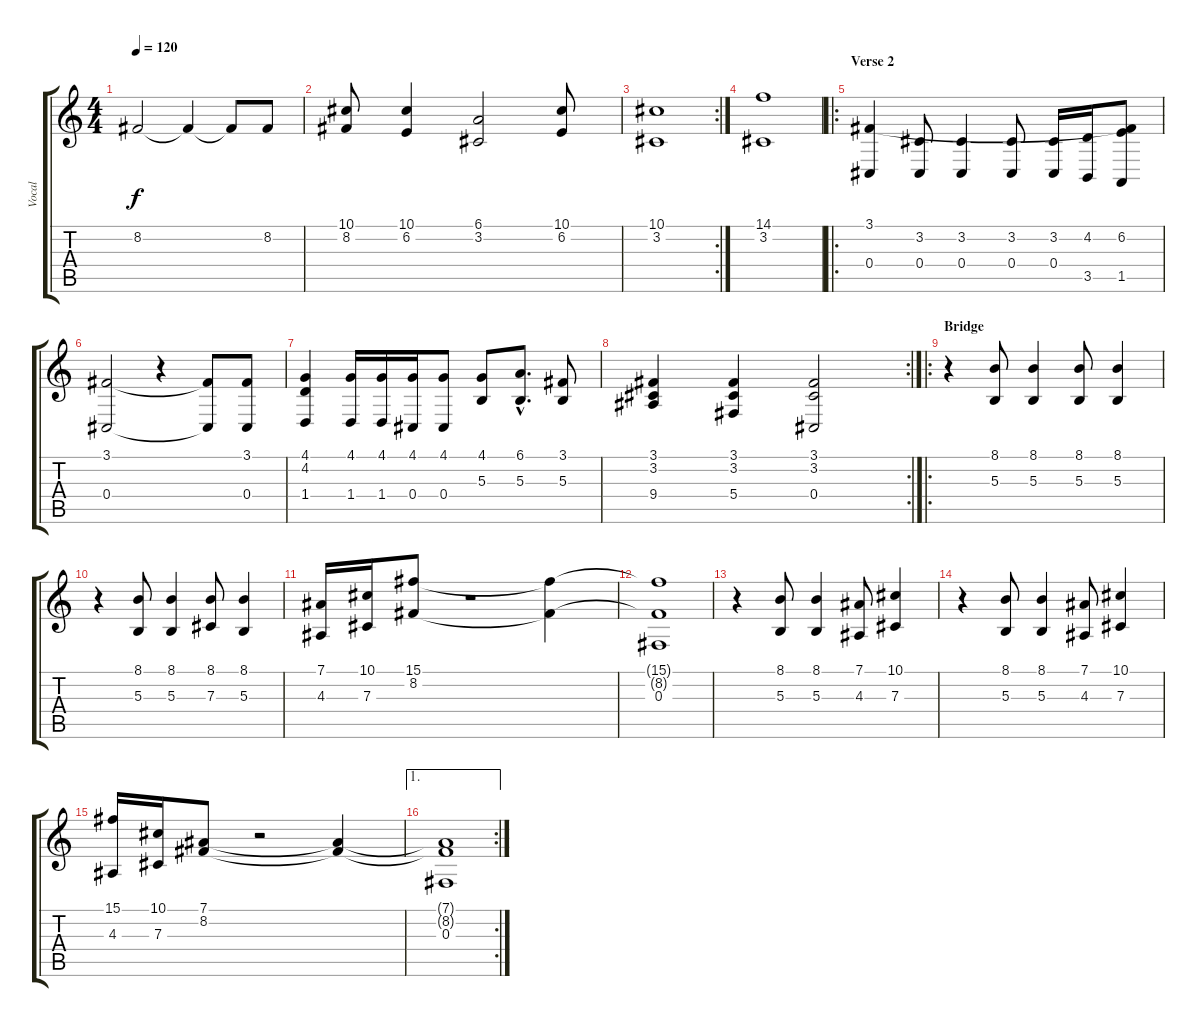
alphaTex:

\track ("Vocal" "Vocal") {instrument flute}
\staff {score tabs}
\tuning (Eb4 Bb3 Gb3 Db3 Ab2 Eb2) {hide}
\ts (4 4)
\tempo 120
\clef g2
\ks c
8.2.2{dy f} 8.2{t}.4 8.2{t}.8 8.2.8 |
(10.1 8.2).8 (10.1 6.2).4 (6.1 3.2).2 (10.1 6.2).8 |
\rc 2
(10.1 3.2).1 |
(14.1 3.2).1 |
\ro
\section ("" "Verse 2")
(3.1 0.4).4 (3.2 0.4).8 (3.2 0.4).4 (3.2 0.4).8 (3.2 0.4).16 (4.2 3.5).16 (3.1{t} 6.2 1.5).8 |
(3.1 0.4).2 r.4 (3.1{t} 0.4{t}).8 (3.1 0.4).8 |
(4.1 4.2 1.4).4 (4.1 1.4).16 (4.1 1.4).16 (4.1 0.4).16 (4.1 0.4).8 (4.1 5.3).8 (6.1{hac} 5.3{hac}).8{d} (3.1 5.3).8 |
\rc 2
(3.1 3.2 9.4).4 (3.1 3.2 5.4).4 (3.1 3.2 0.4).2 |
\ro
\section ("" "Bridge")
r.4 (8.1 5.3).8 (8.1 5.3).4 (8.1 5.3).8 (8.1 5.3).4 |
r.4 (8.1 5.3).8 (8.1 5.3).4 (8.1 7.3).8 (8.1 5.3).4 |
(7.1 4.3).16 (10.1 7.3).16 (15.1 8.2).8 r.2 (15.1{t} 8.2{t}).4 |
(15.1{t} 8.2{t} 0.3).1 |
r.4 (8.1 5.3).8 (8.1 5.3).4 (7.1 4.3).8 (10.1 7.3).4 |
r.4 (8.1 5.3).8 (8.1 5.3).4 (7.1 4.3).8 (10.1 7.3).4 |
(15.1 4.3).16 (10.1 7.3).16 (7.1 8.2).8 r.2 (7.1{t} 8.2{t}).4 |
\ae 1
\rc 2
(7.1{t} 8.2{t} 0.3).1
